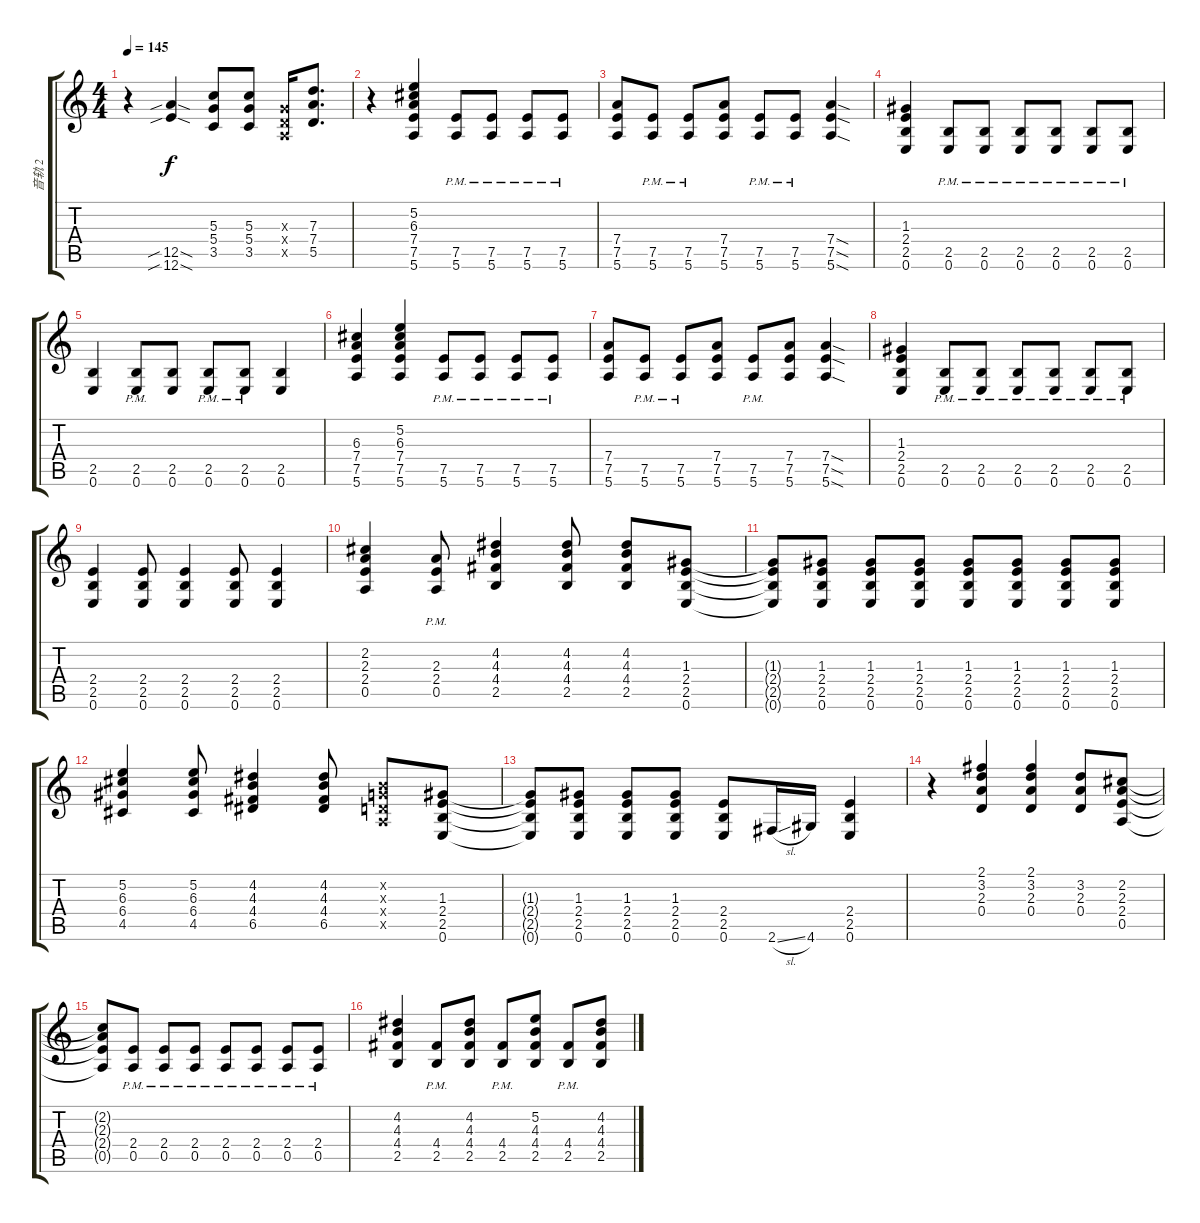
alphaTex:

\track ("音轨 2" "音轨 2") {instrument acousticguitarsteel}
\staff {score tabs}
\tuning (E4 B3 G3 D3 A2 E2) {hide}
\ts (4 4)
\tempo 145
\clef g2
\ks c
r.4{dy f} (12.5{sib sod} 12.6{sib sod}).4 (5.3 5.4 3.5).8 (5.3 5.4 3.5).8 (0.3{x} 0.4{x} 0.5{x}).16 (7.3 7.4 5.5).8{d} |
r.4 (5.2 6.3 7.4 7.5 5.6).4 (7.5{pm} 5.6{pm}).8 (7.5{pm} 5.6{pm}).8 (7.5{pm} 5.6{pm}).8 (7.5{pm} 5.6{pm}).8 |
(7.4 7.5 5.6).8 (7.5{pm} 5.6{pm}).8 (7.5{pm} 5.6{pm}).8 (7.4 7.5 5.6).8 (7.5{pm} 5.6{pm}).8 (7.5{pm} 5.6{pm}).8 (7.4{sod} 7.5{sod} 5.6{sod}).4 |
(1.3 2.4 2.5 0.6).4 (2.5{pm} 0.6{pm}).8 (2.5{pm} 0.6{pm}).8 (2.5{pm} 0.6{pm}).8 (2.5{pm} 0.6{pm}).8 (2.5{pm} 0.6{pm}).8 (2.5{pm} 0.6{pm}).8 |
(2.5 0.6).4 (2.5{pm} 0.6).8 (2.5 0.6).8 (2.5{pm} 0.6{pm}).8 (2.5{pm} 0.6{pm}).8 (2.5 0.6).4 |
(6.3 7.4 7.5 5.6).4 (5.2 6.3 7.4 7.5 5.6).4 (7.5{pm} 5.6{pm}).8 (7.5{pm} 5.6{pm}).8 (7.5{pm} 5.6{pm}).8 (7.5{pm} 5.6{pm}).8 |
(7.4 7.5 5.6).8 (7.5{pm} 5.6{pm}).8 (7.5{pm} 5.6{pm}).8 (7.4 7.5 5.6).8 (7.5{pm} 5.6).8 (7.4 7.5 5.6).8 (7.4{sod} 7.5{sod} 5.6{sod}).4 |
(1.3 2.4 2.5 0.6).4 (2.5{pm} 0.6{pm}).8 (2.5{pm} 0.6{pm}).8 (2.5{pm} 0.6{pm}).8 (2.5{pm} 0.6{pm}).8 (2.5{pm} 0.6{pm}).8 (2.5{pm} 0.6{pm}).8 |
(2.4 2.5 0.6).4 (2.4 2.5 0.6).8 (2.4 2.5 0.6).4 (2.4 2.5 0.6).8 (2.4 2.5 0.6).4 |
(2.2 2.3 2.4 0.5).4 (2.3 2.4{pm} 0.5).8 (4.2 4.3 4.4 2.5).4 (4.2 4.3 4.4 2.5).8 (4.2 4.3 4.4 2.5).8 (1.3 2.4 2.5 0.6).8 |
(1.3{t} 2.4{t} 2.5{t} 0.6{t}).8 (1.3 2.4 2.5 0.6).8 (1.3 2.4 2.5 0.6).8 (1.3 2.4 2.5 0.6).8 (1.3 2.4 2.5 0.6).8 (1.3 2.4 2.5 0.6).8 (1.3 2.4 2.5 0.6).8 (1.3 2.4 2.5 0.6).8 |
(5.2 6.3 6.4 4.5).4 (5.2 6.3 6.4 4.5).8 (4.2 4.3 4.4 6.5).4 (4.2 4.3 4.4 6.5).8 (0.2{x} 0.3{x} 0.4{x} 0.5{x}).8 (1.3 2.4 2.5 0.6).8 |
(1.3{t} 2.4{t} 2.5{t} 0.6{t}).8 (1.3 2.4 2.5 0.6).8 (1.3 2.4 2.5 0.6).8 (1.3 2.4 2.5 0.6).8 (2.4 2.5 0.6).8 2.6{sl}.16 4.6.16 (2.4 2.5 0.6).4 |
r.4 (2.1 3.2 2.3 0.4).4 (2.1 3.2 2.3 0.4).4 (3.2 2.3 0.4).8 (2.2 2.3 2.4 0.5).8 |
(2.2{t} 2.3{t} 2.4{t} 0.5{t}).8 (2.4{pm} 0.5{pm}).8 (2.4{pm} 0.5{pm}).8 (2.4{pm} 0.5{pm}).8 (2.4{pm} 0.5{pm}).8 (2.4{pm} 0.5{pm}).8 (2.4{pm} 0.5{pm}).8 (2.4{pm} 0.5{pm}).8 |
(4.2 4.3 4.4 2.5).4 (4.4 2.5{pm}).8 (4.2 4.3 4.4 2.5).8 (4.4{pm} 2.5{pm}).8 (5.2 4.3 4.4 2.5).8 (4.4{pm} 2.5{pm}).8 (4.2 4.3 4.4 2.5).8
